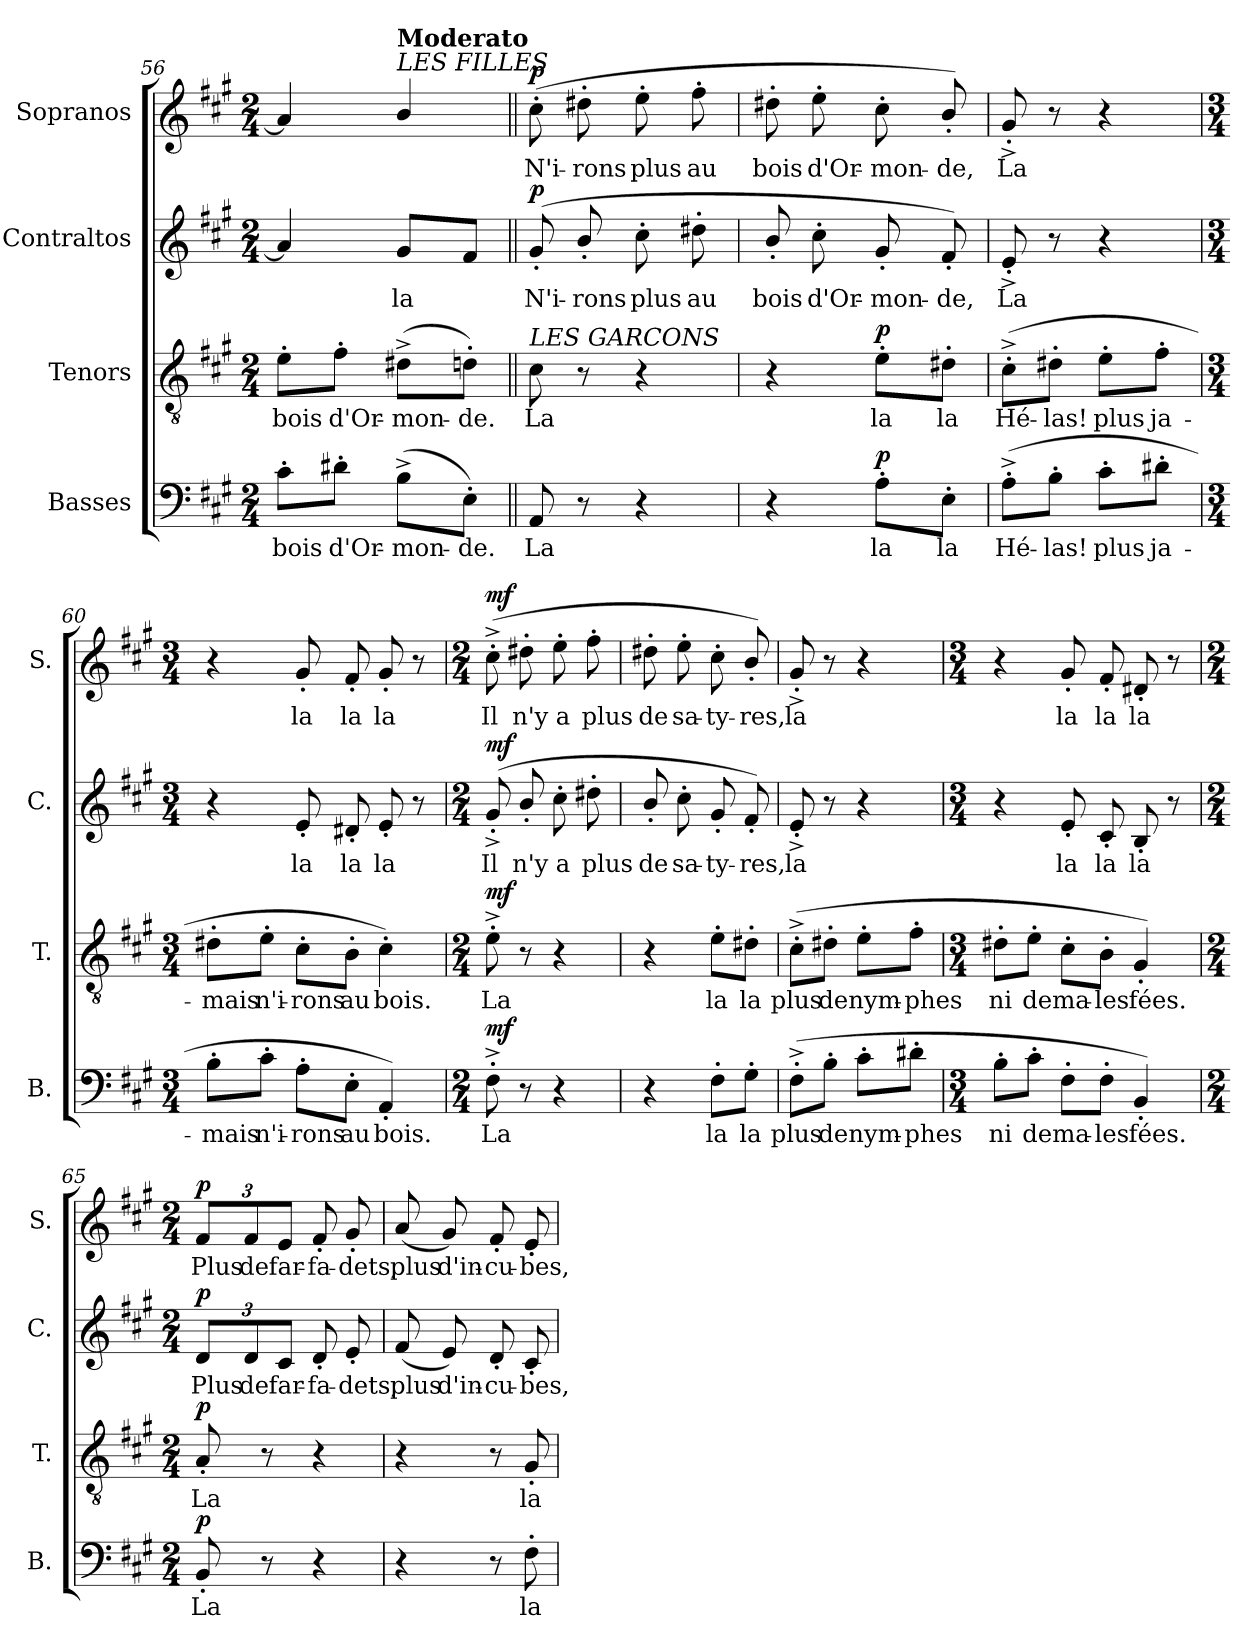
**kern	**text	**dynam	**kern	**text	**dynam	**kern	**text	**dynam	**kern	**text	**dynam
*part4	*part4	*part4	*part3	*part3	*part3	*part2	*part2	*part2	*part1	*part1	*part1
*staff4	*staff4	*staff4	*staff3	*staff3	*staff3	*staff2	*staff2	*staff2	*staff1	*staff1	*staff1
*I"Basses	*	*	*I"Tenors	*	*	*I"Contraltos	*	*	*I"Sopranos	*	*
*I'B.	*	*	*I'T.	*	*	*I'C.	*	*	*I'S.	*	*
*clefF4	*	*	*clefGv2	*	*	*clefG2	*	*	*clefG2	*	*
*	*	*	*ITrd7c12	*	*	*	*	*	*	*	*
*k[f#c#g#]	*	*	*k[f#c#g#]	*	*	*k[f#c#g#]	*	*	*k[f#c#g#]	*	*
*A:	*	*	*A:	*	*	*A:	*	*	*A:	*	*
*M2/4	*	*	*M2/4	*	*	*M2/4	*	*	*M2/4	*	*
=56	=56	=56	=56	=56	=56	=56	=56	=56	=56	=56	=56
!	!LO:LY:b	!	!	!LO:LY:b	!	!	!	!	!	!	!
8c#'\L	bois	.	8E'\L	bois	.	4a/]	.	.	4a/]	.	.
!	!LO:LY:b	!	!	!LO:LY:b	!	!	!	!	!	!	!
8d#X'\J	d'Or-	.	8F#'\J	d'Or-	.	.	.	.	.	.	.
*	*	*	*	*	*	*	*	*	*MM100	*	*
!	!	!	!	!	!	!	!	!	!LO:TX:a:i:t=LES FILLES	!	!
!	!	!	!	!	!	!	!	!	!LO:TX:a:B:t=Moderato	!	!
!	!LO:LY:b	!	!	!LO:LY:b	!	!	!LO:LY:b	!	!	!	!
(>8B^\L	-mon-	.	(>8D#X^\L	-mon-	.	8g#/L	la	.	4b/	.	.
!	!LO:LY:b	!	!	!LO:LY:b	!	!	!	!	!	!	!
8E'\J)	-de.	.	8Dn'\J)	-de.	.	8f#/J	.	.	.	.	.
=57||	=57||	=57||	=57||	=57||	=57||	=57||	=57||	=57||	=57||	=57||	=57||
!	!	!	!LO:TX:a:i:t=LES GARCONS	!	!	!	!	!	!	!	!
!	!LO:LY:b	!	!	!LO:LY:b	!	!	!LO:LY:b	!LO:DY:a	!	!LO:LY:b	!LO:DY:a
8AA/	La	.	8C#\	La	.	(>8g#'/	N'i-	p	(>8cc#'\	N'i-	p
!	!	!	!	!	!	!	!LO:LY:b	!	!	!LO:LY:b	!
8r	.	.	8r	.	.	8b'/	-rons	.	8dd#X'\	-rons	.
!	!	!	!	!	!	!	!LO:LY:b	!	!	!LO:LY:b	!
4r	.	.	4r	.	.	8cc#'\	plus	.	8ee'\	plus	.
!	!	!	!	!	!	!	!LO:LY:b	!	!	!LO:LY:b	!
.	.	.	.	.	.	8dd#X'\	au	.	8ff#'\	au	.
!!LO:PB:g=z
=58	=58	=58	=58	=58	=58	=58	=58	=58	=58	=58	=58
!	!	!	!	!	!	!	!LO:LY:b	!	!	!LO:LY:b	!
4r	.	.	4r	.	.	8b'/	bois	.	8dd#X'\	bois	.
!	!	!	!	!	!	!	!LO:LY:b	!	!	!LO:LY:b	!
.	.	.	.	.	.	8cc#'\	d'Or-	.	8ee'\	d'Or-	.
!	!LO:LY:b	!LO:DY:a	!	!LO:LY:b	!LO:DY:a	!	!LO:LY:b	!	!	!LO:LY:b	!
8A'\L	la	p	8E'\L	la	p	8g#'/	-mon-	.	8cc#'\	-mon-	.
!	!LO:LY:b	!	!	!LO:LY:b	!	!	!LO:LY:b	!	!	!LO:LY:b	!
8E'\J	la	.	8D#X'\J	la	.	8f#'/)	-de,	.	8b'/)	-de,	.
=59	=59	=59	=59	=59	=59	=59	=59	=59	=59	=59	=59
!	!LO:LY:b	!	!	!LO:LY:b	!	!	!LO:LY:b	!	!	!LO:LY:b	!
(>8A'^\L	Hé-	.	(>8C#'^\L	Hé-	.	8e'^/	La	.	8g#'^/	La	.
!	!LO:LY:b	!	!	!LO:LY:b	!	!	!	!	!	!	!
8B'\J	-las!	.	8D#X'\J	-las!	.	8r	.	.	8r	.	.
!	!LO:LY:b	!	!	!LO:LY:b	!	!	!	!	!	!	!
8c#'\L	plus	.	8E'\L	plus	.	4r	.	.	4r	.	.
!	!LO:LY:b	!	!	!LO:LY:b	!	!	!	!	!	!	!
8d#X'\J	ja-	.	8F#'\J	ja-	.	.	.	.	.	.	.
=60	=60	=60	=60	=60	=60	=60	=60	=60	=60	=60	=60
*M3/4	*	*	*M3/4	*	*	*M3/4	*	*	*M3/4	*	*
!	!LO:LY:b	!	!	!LO:LY:b	!	!	!	!	!	!	!
8B'\L	-mais	.	8D#X'\L	-mais	.	4r	.	.	4r	.	.
!	!LO:LY:b	!	!	!LO:LY:b	!	!	!	!	!	!	!
8c#'\J	n'i-	.	8E'\J	n'i-	.	.	.	.	.	.	.
!	!LO:LY:b	!	!	!LO:LY:b	!	!	!LO:LY:b	!	!	!LO:LY:b	!
8A'\L	-rons	.	8C#'\L	-rons	.	8e'/	la	.	8g#'/	la	.
!	!LO:LY:b	!	!	!LO:LY:b	!	!	!LO:LY:b	!	!	!LO:LY:b	!
8E'\J	au	.	8BB'\J	au	.	8d#X'/	la	.	8f#'/	la	.
!	!LO:LY:b	!	!	!LO:LY:b	!	!	!LO:LY:b	!	!	!LO:LY:b	!
4AA'/)	bois.	.	4C#'\)	bois.	.	8e'/	la	.	8g#'/	la	.
.	.	.	.	.	.	8r	.	.	8r	.	.
=61	=61	=61	=61	=61	=61	=61	=61	=61	=61	=61	=61
*M2/4	*	*	*M2/4	*	*	*M2/4	*	*	*M2/4	*	*
!	!LO:LY:b	!LO:DY:a	!	!LO:LY:b	!LO:DY:a	!	!LO:LY:b	!LO:DY:a	!	!LO:LY:b	!LO:DY:a
8F#'^\	La	mf	8E'^\	La	mf	(>8g#'^/	Il	mf	(>8cc#'^\	Il	mf
!	!	!	!	!	!	!	!LO:LY:b	!	!	!LO:LY:b	!
8r	.	.	8r	.	.	8b'/	n'y	.	8dd#X'\	n'y	.
!	!	!	!	!	!	!	!LO:LY:b	!	!	!LO:LY:b	!
4r	.	.	4r	.	.	8cc#'\	a	.	8ee'\	a	.
!	!	!	!	!	!	!	!LO:LY:b	!	!	!LO:LY:b	!
.	.	.	.	.	.	8dd#X'\	plus	.	8ff#'\	plus	.
=62	=62	=62	=62	=62	=62	=62	=62	=62	=62	=62	=62
!	!	!	!	!	!	!	!LO:LY:b	!	!	!LO:LY:b	!
4r	.	.	4r	.	.	8b'/	de	.	8dd#X'\	de	.
!	!	!	!	!	!	!	!LO:LY:b	!	!	!LO:LY:b	!
.	.	.	.	.	.	8cc#'\	sa-	.	8ee'\	sa-	.
!	!LO:LY:b	!	!	!LO:LY:b	!	!	!LO:LY:b	!	!	!LO:LY:b	!
8F#'\L	la	.	8E'\L	la	.	8g#'/	-ty-	.	8cc#'\	-ty-	.
!	!LO:LY:b	!	!	!LO:LY:b	!	!	!LO:LY:b	!	!	!LO:LY:b	!
8G#'\J	la	.	8D#X'\J	la	.	8f#'/)	-res,	.	8b'/)	-res,	.
!!LO:LB:g=z
=63	=63	=63	=63	=63	=63	=63	=63	=63	=63	=63	=63
!	!LO:LY:b	!	!	!LO:LY:b	!	!	!LO:LY:b	!	!	!LO:LY:b	!
(>8F#'^\L	plus	.	(>8C#'^\L	plus	.	8e'^/	la	.	8g#'^/	la	.
!	!LO:LY:b	!	!	!LO:LY:b	!	!	!	!	!	!	!
8B'\J	de	.	8D#X'\J	de	.	8r	.	.	8r	.	.
!	!LO:LY:b	!	!	!LO:LY:b	!	!	!	!	!	!	!
8c#'\L	nym-	.	8E'\L	nym-	.	4r	.	.	4r	.	.
!	!LO:LY:b	!	!	!LO:LY:b	!	!	!	!	!	!	!
8d#X'\J	-phes	.	8F#'\J	-phes	.	.	.	.	.	.	.
=64	=64	=64	=64	=64	=64	=64	=64	=64	=64	=64	=64
*M3/4	*	*	*M3/4	*	*	*M3/4	*	*	*M3/4	*	*
!	!LO:LY:b	!	!	!LO:LY:b	!	!	!	!	!	!	!
8B'\L	ni	.	8D#X'\L	ni	.	4r	.	.	4r	.	.
!	!LO:LY:b	!	!	!LO:LY:b	!	!	!	!	!	!	!
8c#'\J	de	.	8E'\J	de	.	.	.	.	.	.	.
!	!LO:LY:b	!	!	!LO:LY:b	!	!	!LO:LY:b	!	!	!LO:LY:b	!
8F#'\L	ma-	.	8C#'\L	ma-	.	8e'/	la	.	8g#'/	la	.
!	!LO:LY:b	!	!	!LO:LY:b	!	!	!LO:LY:b	!	!	!LO:LY:b	!
8F#'\J	-les	.	8BB'\J	-les	.	8c#'/	la	.	8f#'/	la	.
!	!LO:LY:b	!	!	!LO:LY:b	!	!	!LO:LY:b	!	!	!LO:LY:b	!
4BB'/)	fées.	.	4GG#'/)	fées.	.	8B'/	la	.	8d#X'/	la	.
.	.	.	.	.	.	8r	.	.	8r	.	.
=65	=65	=65	=65	=65	=65	=65	=65	=65	=65	=65	=65
*M2/4	*	*	*M2/4	*	*	*M2/4	*	*	*M2/4	*	*
!	!LO:LY:b	!	!	!LO:LY:b	!	!	!	!	!	!	!
*	*	*	*	*	*	*Xbrackettup	*	*	*	*	*
!	!	!	!	!	!	!	!LO:LY:b	!	!	!	!
*	*	*	*	*	*	*	*	*	*Xbrackettup	*	*
!	!	!LO:DY:a	!	!	!LO:DY:a	!	!	!LO:DY:a	!	!LO:LY:b	!LO:DY:a
8BB'/	La	p	8AA'/	La	p	12d/L	Plus	p	12f#/L	Plus	p
!	!	!	!	!	!	!	!LO:LY:b	!	!	!LO:LY:b	!
.	.	.	.	.	.	12d/	de	.	12f#/	de	.
8r	.	.	8r	.	.	.	.	.	.	.	.
!	!	!	!	!	!	!	!LO:LY:b	!	!	!LO:LY:b	!
.	.	.	.	.	.	12c#/J	far-	.	12e/J	far-	.
!	!	!	!	!	!	!	!LO:LY:b	!	!	!LO:LY:b	!
4r	.	.	4r	.	.	8d'/	-fa-	.	8f#'/	-fa-	.
!	!	!	!	!	!	!	!LO:LY:b	!	!	!LO:LY:b	!
.	.	.	.	.	.	8e'/	-dets,	.	8g#'/	-dets,	.
=66	=66	=66	=66	=66	=66	=66	=66	=66	=66	=66	=66
!	!	!	!	!	!	!	!LO:LY:b	!	!	!LO:LY:b	!
4r	.	.	4r	.	.	(<8f#/	plus	.	(<8a/	plus	.
!	!	!	!	!	!	!	!LO:LY:b	!	!	!LO:LY:b	!
.	.	.	.	.	.	8e/)	d'in-	.	8g#/)	d'in-	.
!	!	!	!	!	!	!	!LO:LY:b	!	!	!LO:LY:b	!
8r	.	.	8r	.	.	8d'/	-cu-	.	8f#'/	-cu-	.
!	!LO:LY:b	!	!	!LO:LY:b	!	!	!LO:LY:b	!	!	!LO:LY:b	!
8F#'\	la	.	8GG#'/	la	.	8c#'/	-bes,	.	8e'/	-bes,	.
=	=	=	=	=	=	=	=	=	=	=	=
*-	*-	*-	*-	*-	*-	*-	*-	*-	*-	*-	*-
